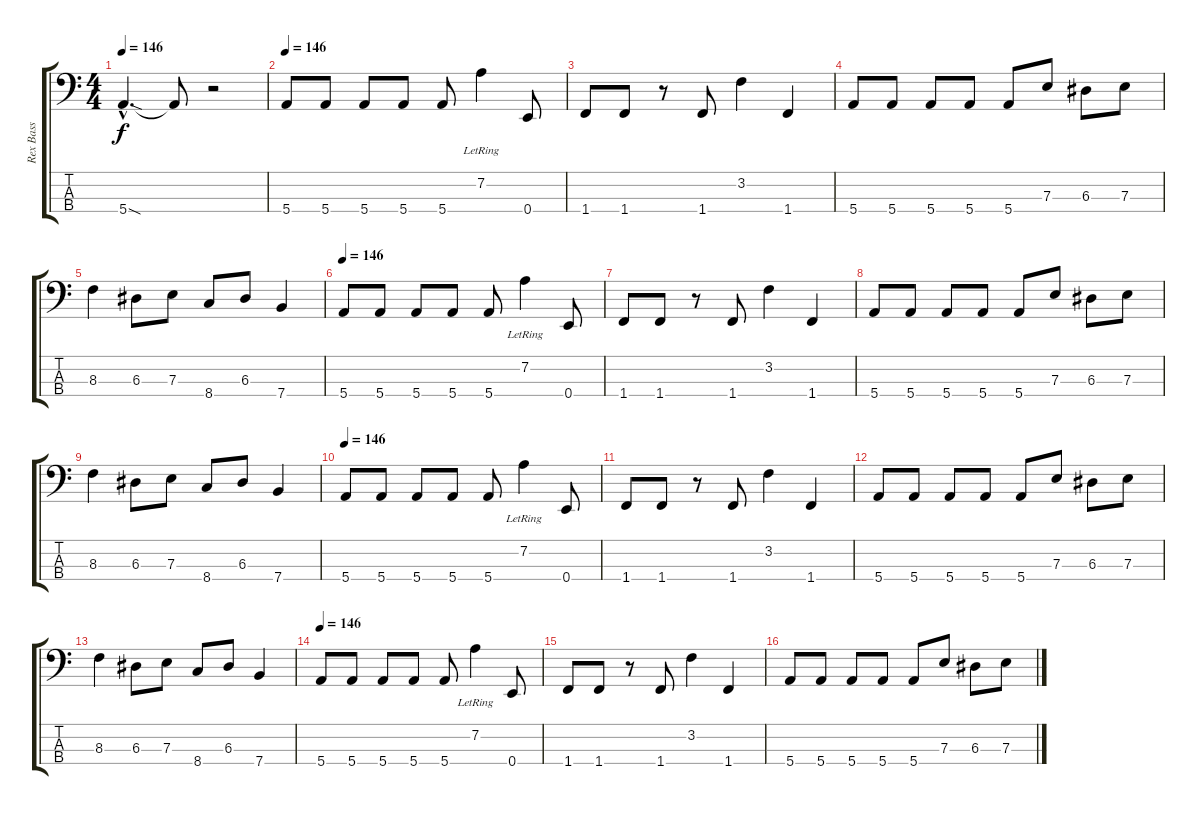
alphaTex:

\track ("Rex Bass" "Rex Bass") {instrument electricbasspick}
\staff {score tabs}
\tuning (G2 D2 A1 E1) {hide}
\ts (4 4)
\tempo 146
\clef f4
\ks c
5.4{sod hac}.4{d dy f} 5.4{t}.8 r.2 |
\tempo 146
5.4.8 5.4.8 5.4.8 5.4.8 5.4.8 7.2{lr}.4 0.4.8 |
1.4.8 1.4.8 r.8 1.4.8 3.2.4 1.4.4 |
5.4.8 5.4.8 5.4.8 5.4.8 5.4.8 7.3.8 6.3.8 7.3.8 |
8.3.4 6.3.8 7.3.8 8.4.8 6.3.8 7.4.4 |
\tempo 146
5.4.8 5.4.8 5.4.8 5.4.8 5.4.8 7.2{lr}.4 0.4.8 |
1.4.8 1.4.8 r.8 1.4.8 3.2.4 1.4.4 |
5.4.8 5.4.8 5.4.8 5.4.8 5.4.8 7.3.8 6.3.8 7.3.8 |
8.3.4 6.3.8 7.3.8 8.4.8 6.3.8 7.4.4 |
\tempo 146
5.4.8 5.4.8 5.4.8 5.4.8 5.4.8 7.2{lr}.4 0.4.8 |
1.4.8 1.4.8 r.8 1.4.8 3.2.4 1.4.4 |
5.4.8 5.4.8 5.4.8 5.4.8 5.4.8 7.3.8 6.3.8 7.3.8 |
8.3.4 6.3.8 7.3.8 8.4.8 6.3.8 7.4.4 |
\tempo 146
5.4.8 5.4.8 5.4.8 5.4.8 5.4.8 7.2{lr}.4 0.4.8 |
1.4.8 1.4.8 r.8 1.4.8 3.2.4 1.4.4 |
5.4.8 5.4.8 5.4.8 5.4.8 5.4.8 7.3.8 6.3.8 7.3.8
